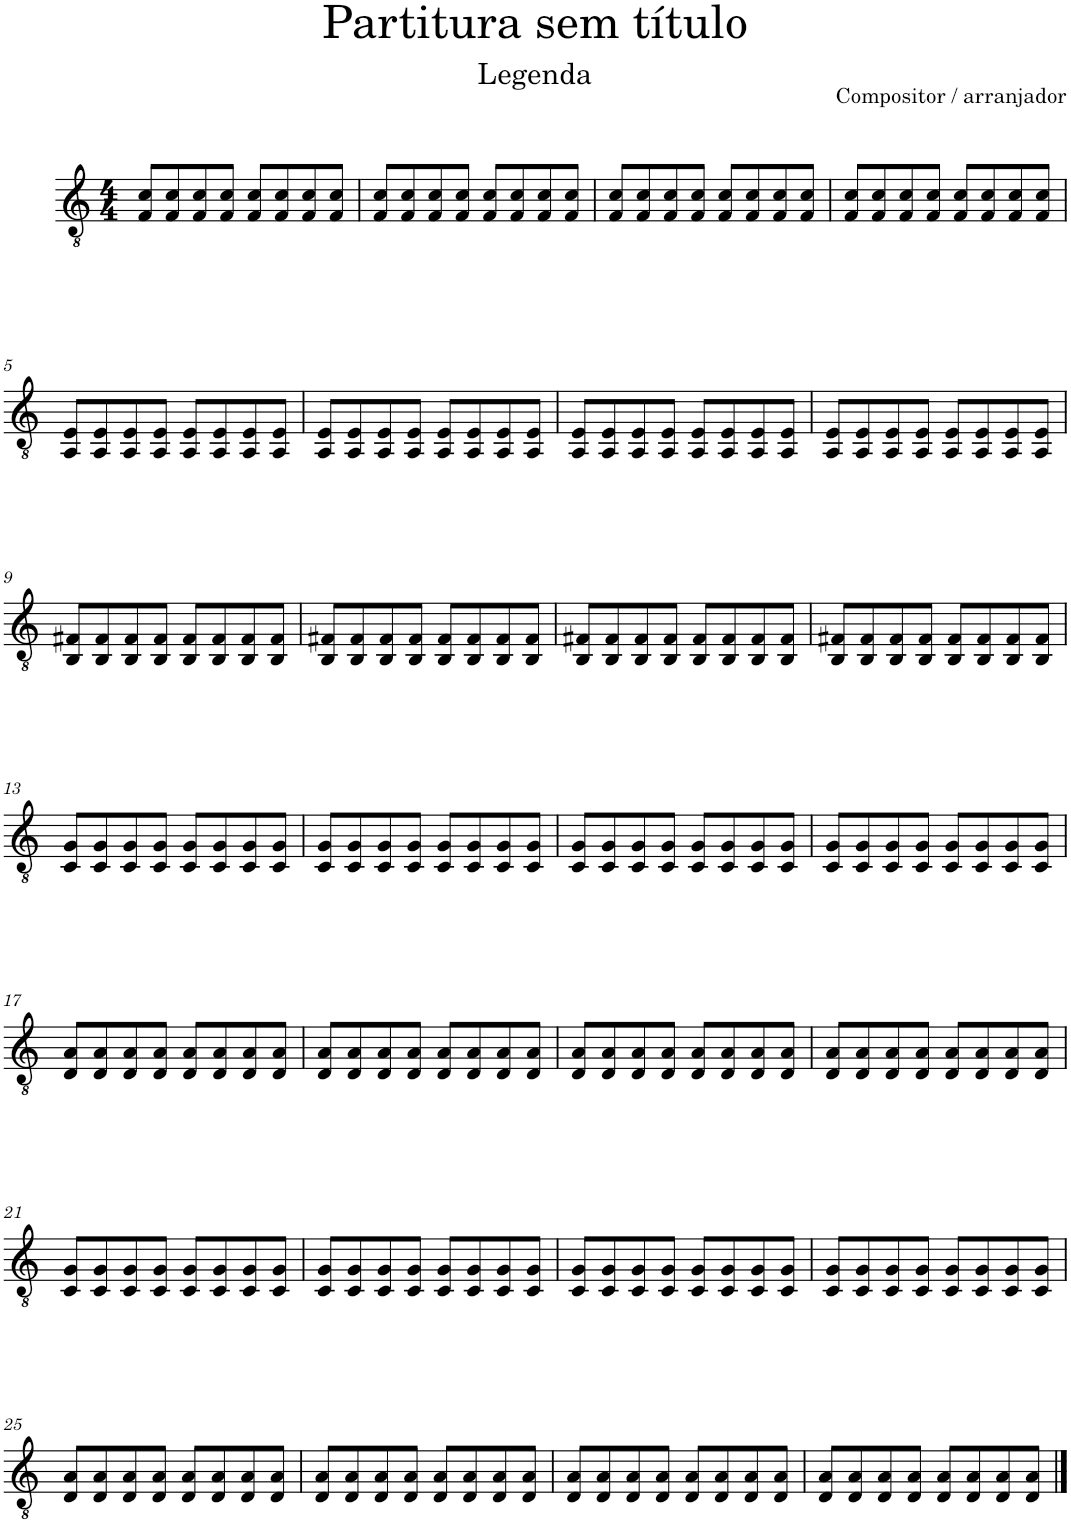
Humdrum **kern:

**kern
*part1
*staff1
*I"Guitarra Elétrica
*I'Guit. El.
*clefGv2
*k[]
*M4/4
=1
8F/ 8c/L
8F/ 8c/
8F/ 8c/
8F/ 8c/J
8F/ 8c/L
8F/ 8c/
8F/ 8c/
8F/ 8c/J
=2
8F/ 8c/L
8F/ 8c/
8F/ 8c/
8F/ 8c/J
8F/ 8c/L
8F/ 8c/
8F/ 8c/
8F/ 8c/J
=3
8F/ 8c/L
8F/ 8c/
8F/ 8c/
8F/ 8c/J
8F/ 8c/L
8F/ 8c/
8F/ 8c/
8F/ 8c/J
=4
8F/ 8c/L
8F/ 8c/
8F/ 8c/
8F/ 8c/J
8F/ 8c/L
8F/ 8c/
8F/ 8c/
8F/ 8c/J
!!LO:LB:g=z
=5
8AA/ 8E/L
8AA/ 8E/
8AA/ 8E/
8AA/ 8E/J
8AA/ 8E/L
8AA/ 8E/
8AA/ 8E/
8AA/ 8E/J
=6
8AA/ 8E/L
8AA/ 8E/
8AA/ 8E/
8AA/ 8E/J
8AA/ 8E/L
8AA/ 8E/
8AA/ 8E/
8AA/ 8E/J
=7
8AA/ 8E/L
8AA/ 8E/
8AA/ 8E/
8AA/ 8E/J
8AA/ 8E/L
8AA/ 8E/
8AA/ 8E/
8AA/ 8E/J
=8
8AA/ 8E/L
8AA/ 8E/
8AA/ 8E/
8AA/ 8E/J
8AA/ 8E/L
8AA/ 8E/
8AA/ 8E/
8AA/ 8E/J
!!LO:LB:g=z
=9
8BB/ 8F#X/L
8BB/ 8F#/
8BB/ 8F#/
8BB/ 8F#/J
8BB/ 8F#/L
8BB/ 8F#/
8BB/ 8F#/
8BB/ 8F#/J
=10
8BB/ 8F#X/L
8BB/ 8F#/
8BB/ 8F#/
8BB/ 8F#/J
8BB/ 8F#/L
8BB/ 8F#/
8BB/ 8F#/
8BB/ 8F#/J
=11
8BB/ 8F#X/L
8BB/ 8F#/
8BB/ 8F#/
8BB/ 8F#/J
8BB/ 8F#/L
8BB/ 8F#/
8BB/ 8F#/
8BB/ 8F#/J
=12
8BB/ 8F#X/L
8BB/ 8F#/
8BB/ 8F#/
8BB/ 8F#/J
8BB/ 8F#/L
8BB/ 8F#/
8BB/ 8F#/
8BB/ 8F#/J
!!LO:LB:g=z
=13
8C/ 8G/L
8C/ 8G/
8C/ 8G/
8C/ 8G/J
8C/ 8G/L
8C/ 8G/
8C/ 8G/
8C/ 8G/J
=14
8C/ 8G/L
8C/ 8G/
8C/ 8G/
8C/ 8G/J
8C/ 8G/L
8C/ 8G/
8C/ 8G/
8C/ 8G/J
=15
8C/ 8G/L
8C/ 8G/
8C/ 8G/
8C/ 8G/J
8C/ 8G/L
8C/ 8G/
8C/ 8G/
8C/ 8G/J
=16
8C/ 8G/L
8C/ 8G/
8C/ 8G/
8C/ 8G/J
8C/ 8G/L
8C/ 8G/
8C/ 8G/
8C/ 8G/J
!!LO:LB:g=z
=17
8D/ 8A/L
8D/ 8A/
8D/ 8A/
8D/ 8A/J
8D/ 8A/L
8D/ 8A/
8D/ 8A/
8D/ 8A/J
=18
8D/ 8A/L
8D/ 8A/
8D/ 8A/
8D/ 8A/J
8D/ 8A/L
8D/ 8A/
8D/ 8A/
8D/ 8A/J
=19
8D/ 8A/L
8D/ 8A/
8D/ 8A/
8D/ 8A/J
8D/ 8A/L
8D/ 8A/
8D/ 8A/
8D/ 8A/J
=20
8D/ 8A/L
8D/ 8A/
8D/ 8A/
8D/ 8A/J
8D/ 8A/L
8D/ 8A/
8D/ 8A/
8D/ 8A/J
!!LO:LB:g=z
=21
8C/ 8G/L
8C/ 8G/
8C/ 8G/
8C/ 8G/J
8C/ 8G/L
8C/ 8G/
8C/ 8G/
8C/ 8G/J
=22
8C/ 8G/L
8C/ 8G/
8C/ 8G/
8C/ 8G/J
8C/ 8G/L
8C/ 8G/
8C/ 8G/
8C/ 8G/J
=23
8C/ 8G/L
8C/ 8G/
8C/ 8G/
8C/ 8G/J
8C/ 8G/L
8C/ 8G/
8C/ 8G/
8C/ 8G/J
=24
8C/ 8G/L
8C/ 8G/
8C/ 8G/
8C/ 8G/J
8C/ 8G/L
8C/ 8G/
8C/ 8G/
8C/ 8G/J
!!LO:LB:g=z
=25
8D/ 8A/L
8D/ 8A/
8D/ 8A/
8D/ 8A/J
8D/ 8A/L
8D/ 8A/
8D/ 8A/
8D/ 8A/J
=26
8D/ 8A/L
8D/ 8A/
8D/ 8A/
8D/ 8A/J
8D/ 8A/L
8D/ 8A/
8D/ 8A/
8D/ 8A/J
=27
8D/ 8A/L
8D/ 8A/
8D/ 8A/
8D/ 8A/J
8D/ 8A/L
8D/ 8A/
8D/ 8A/
8D/ 8A/J
=28
8D/ 8A/L
8D/ 8A/
8D/ 8A/
8D/ 8A/J
8D/ 8A/L
8D/ 8A/
8D/ 8A/
8D/ 8A/J
==
*-
